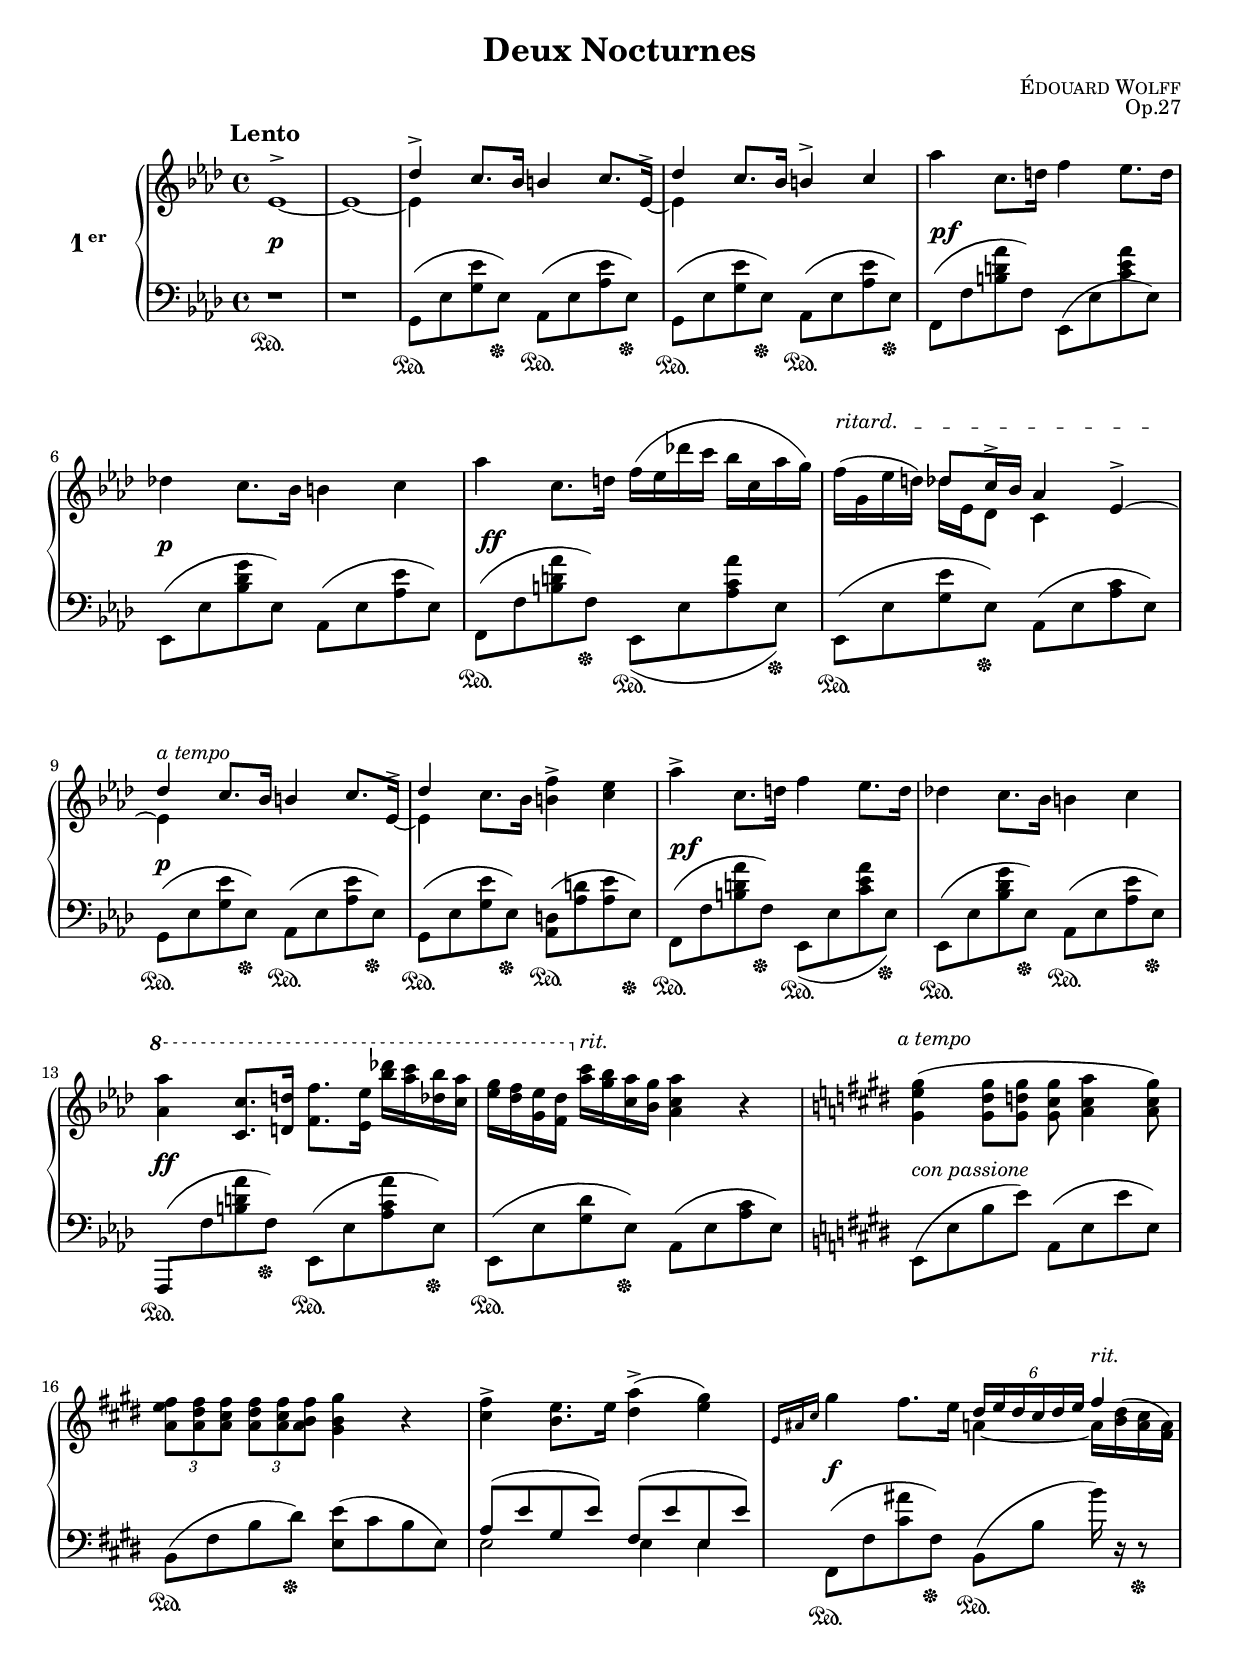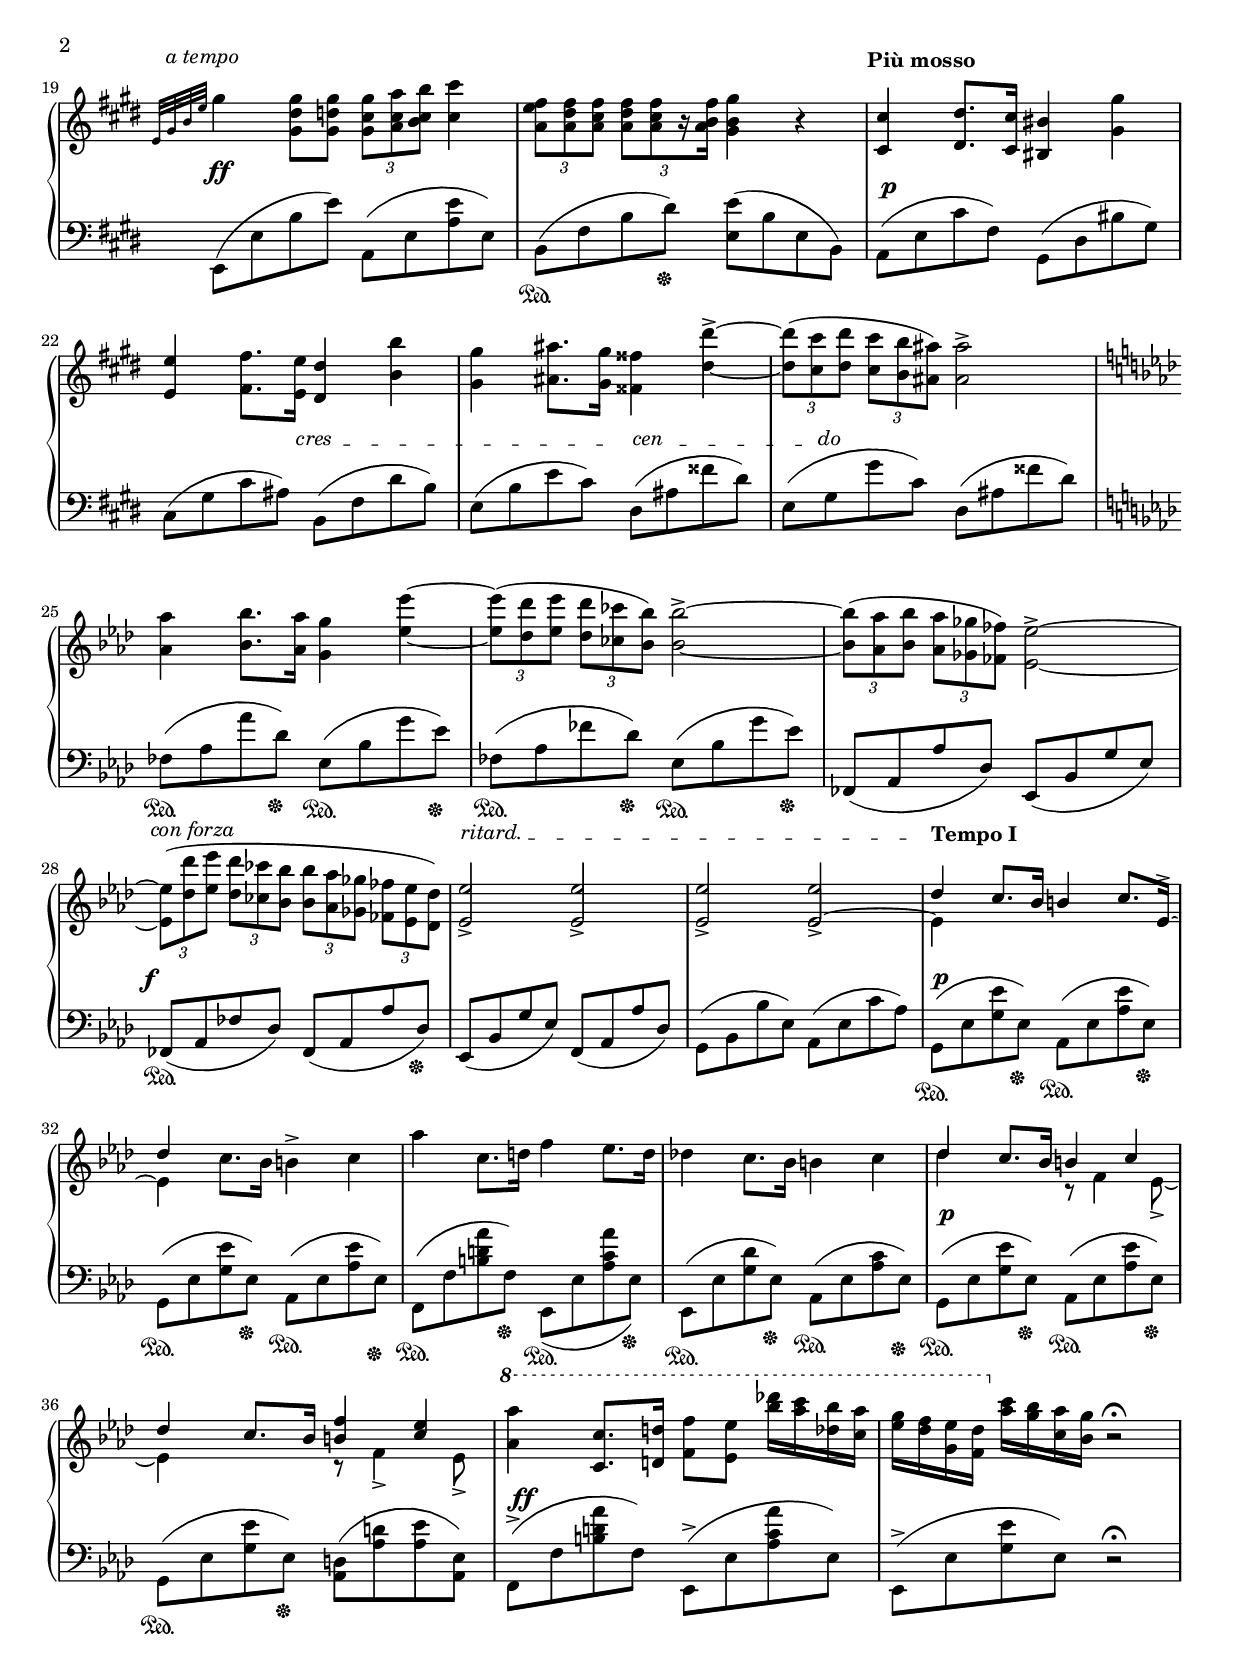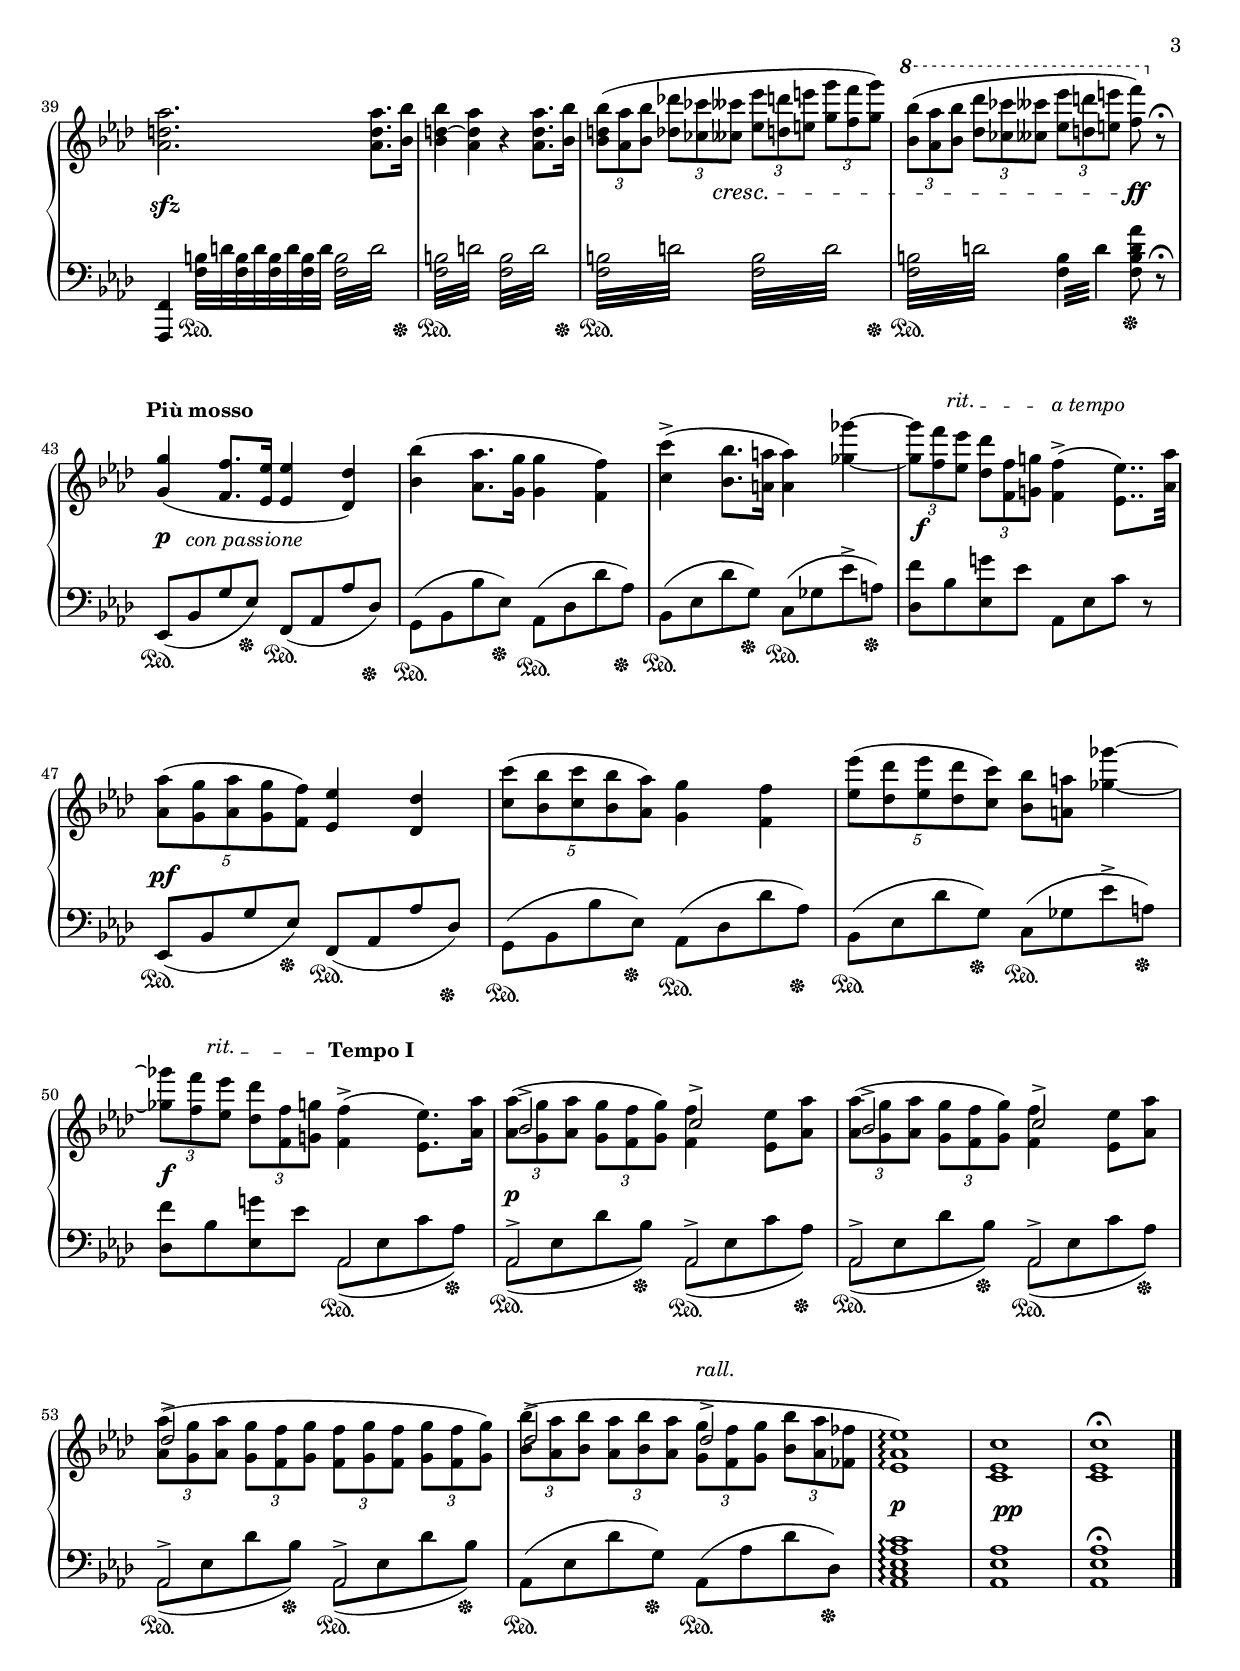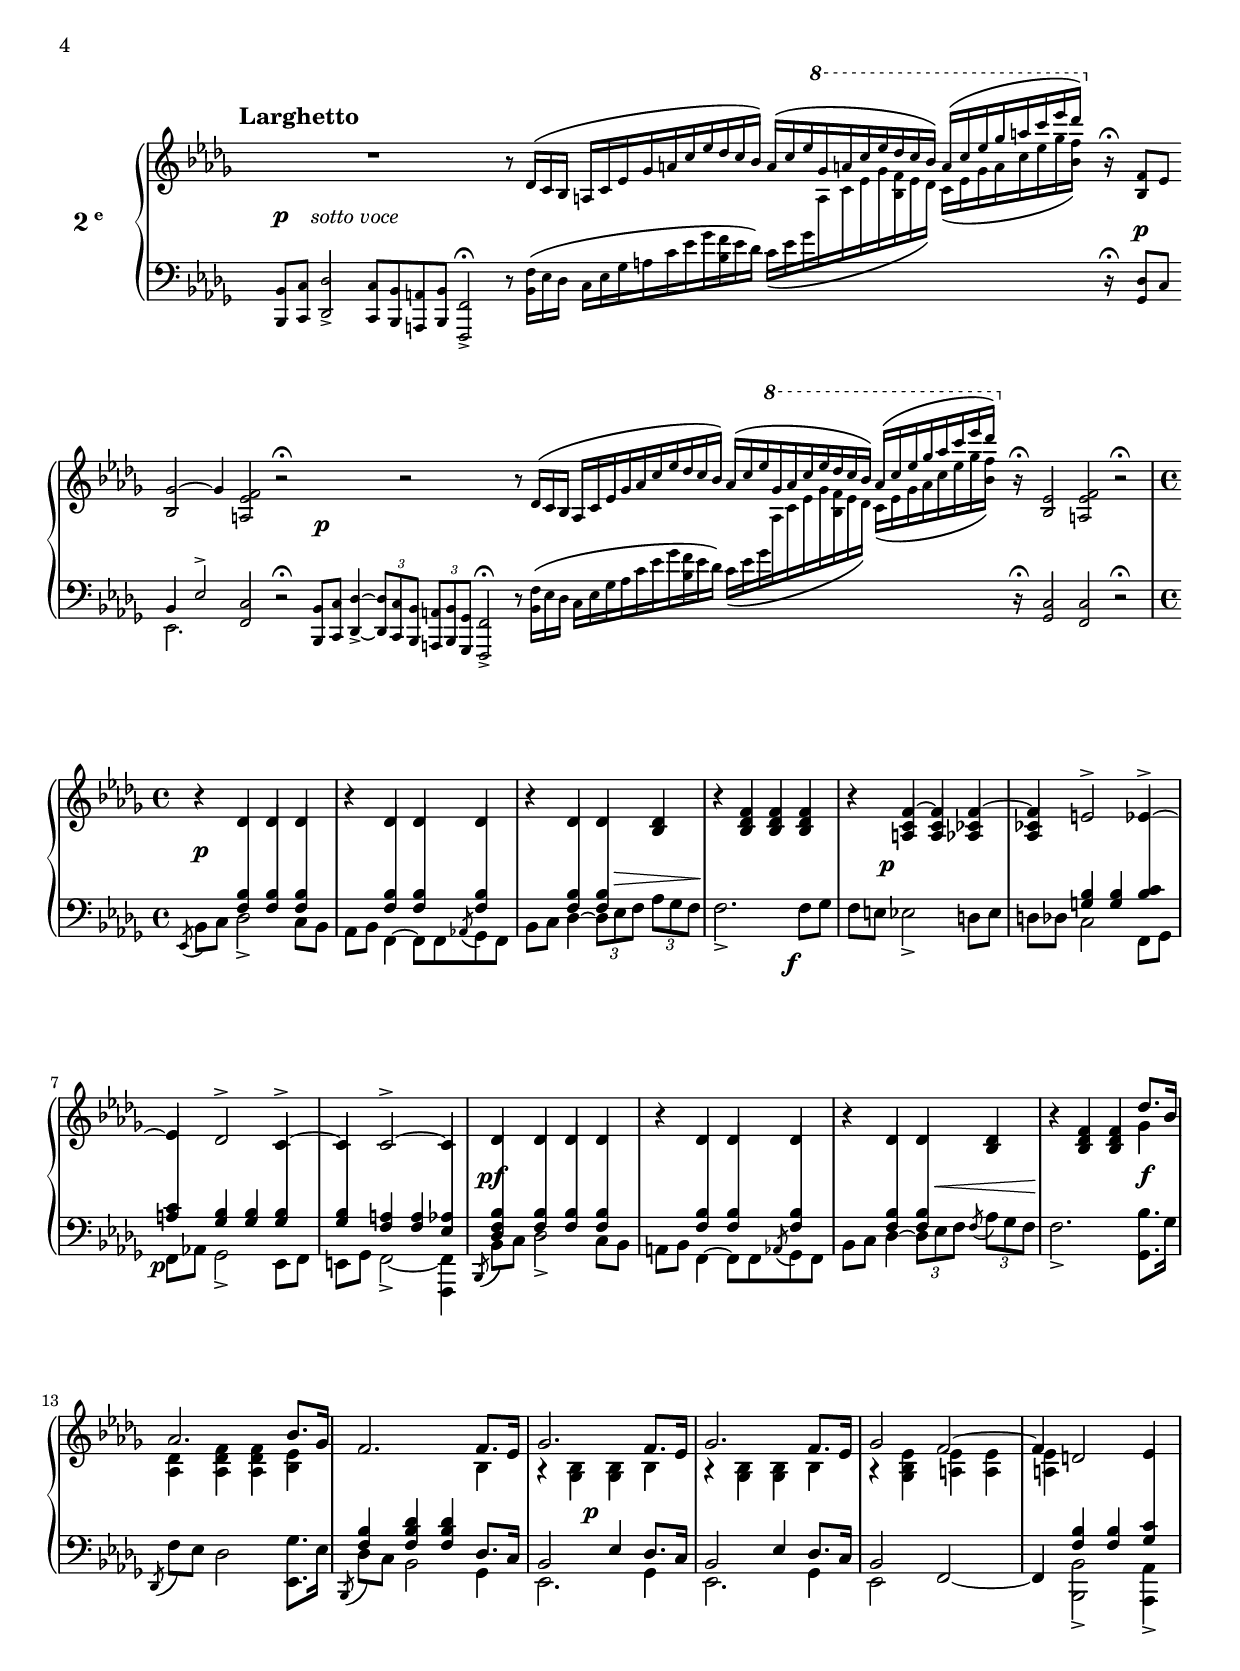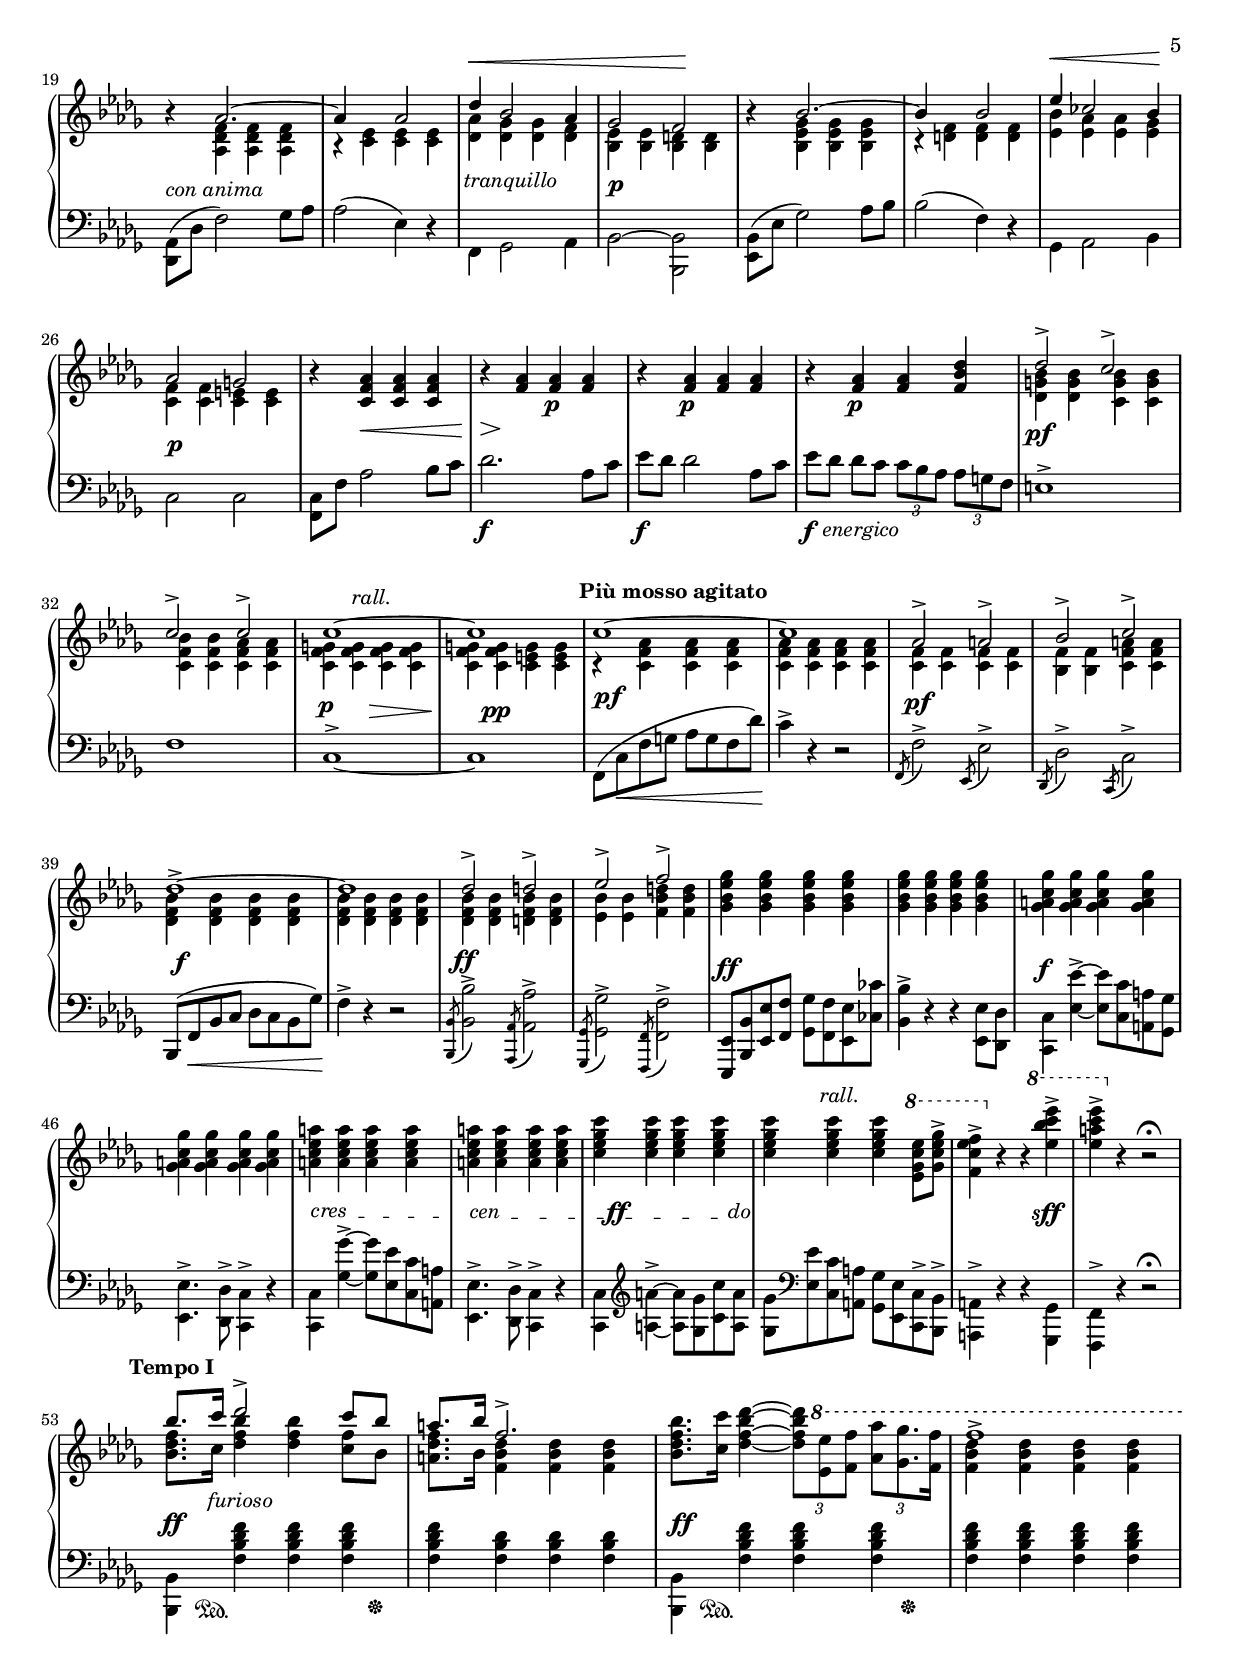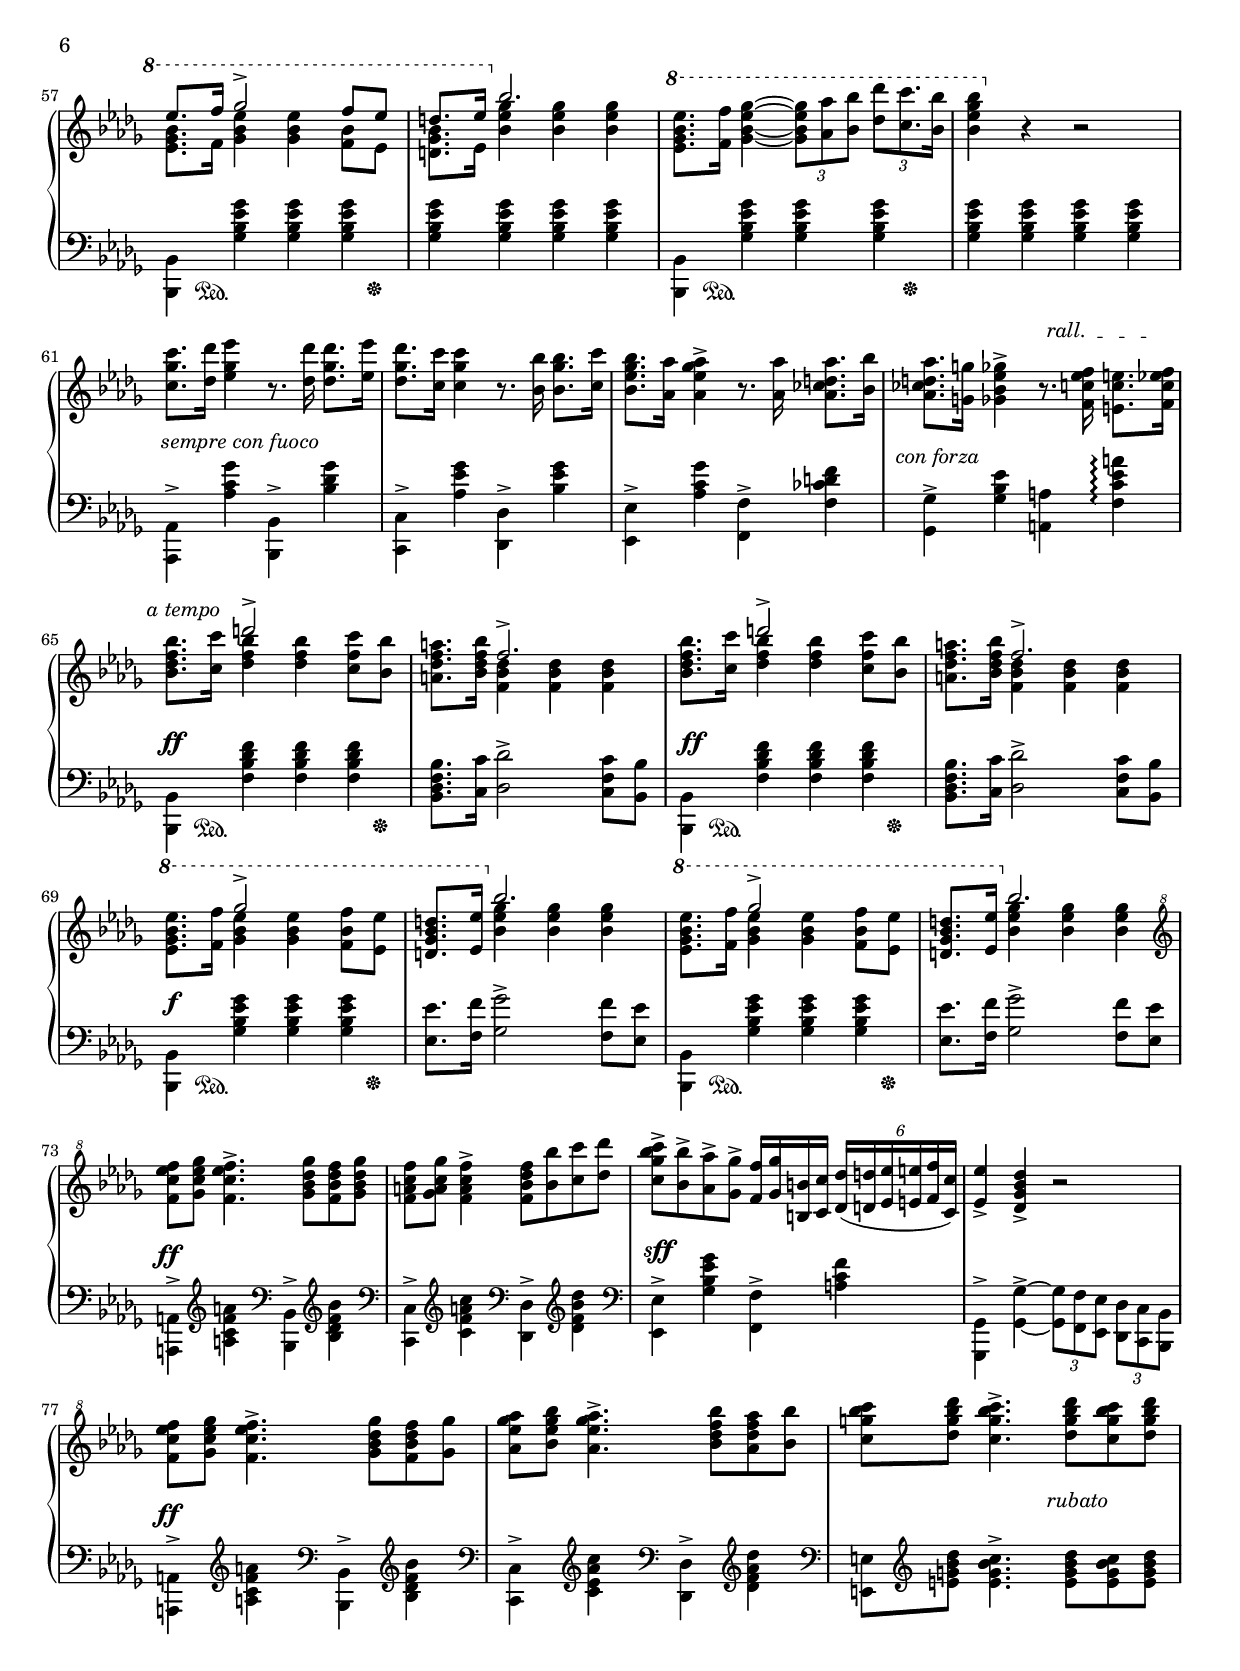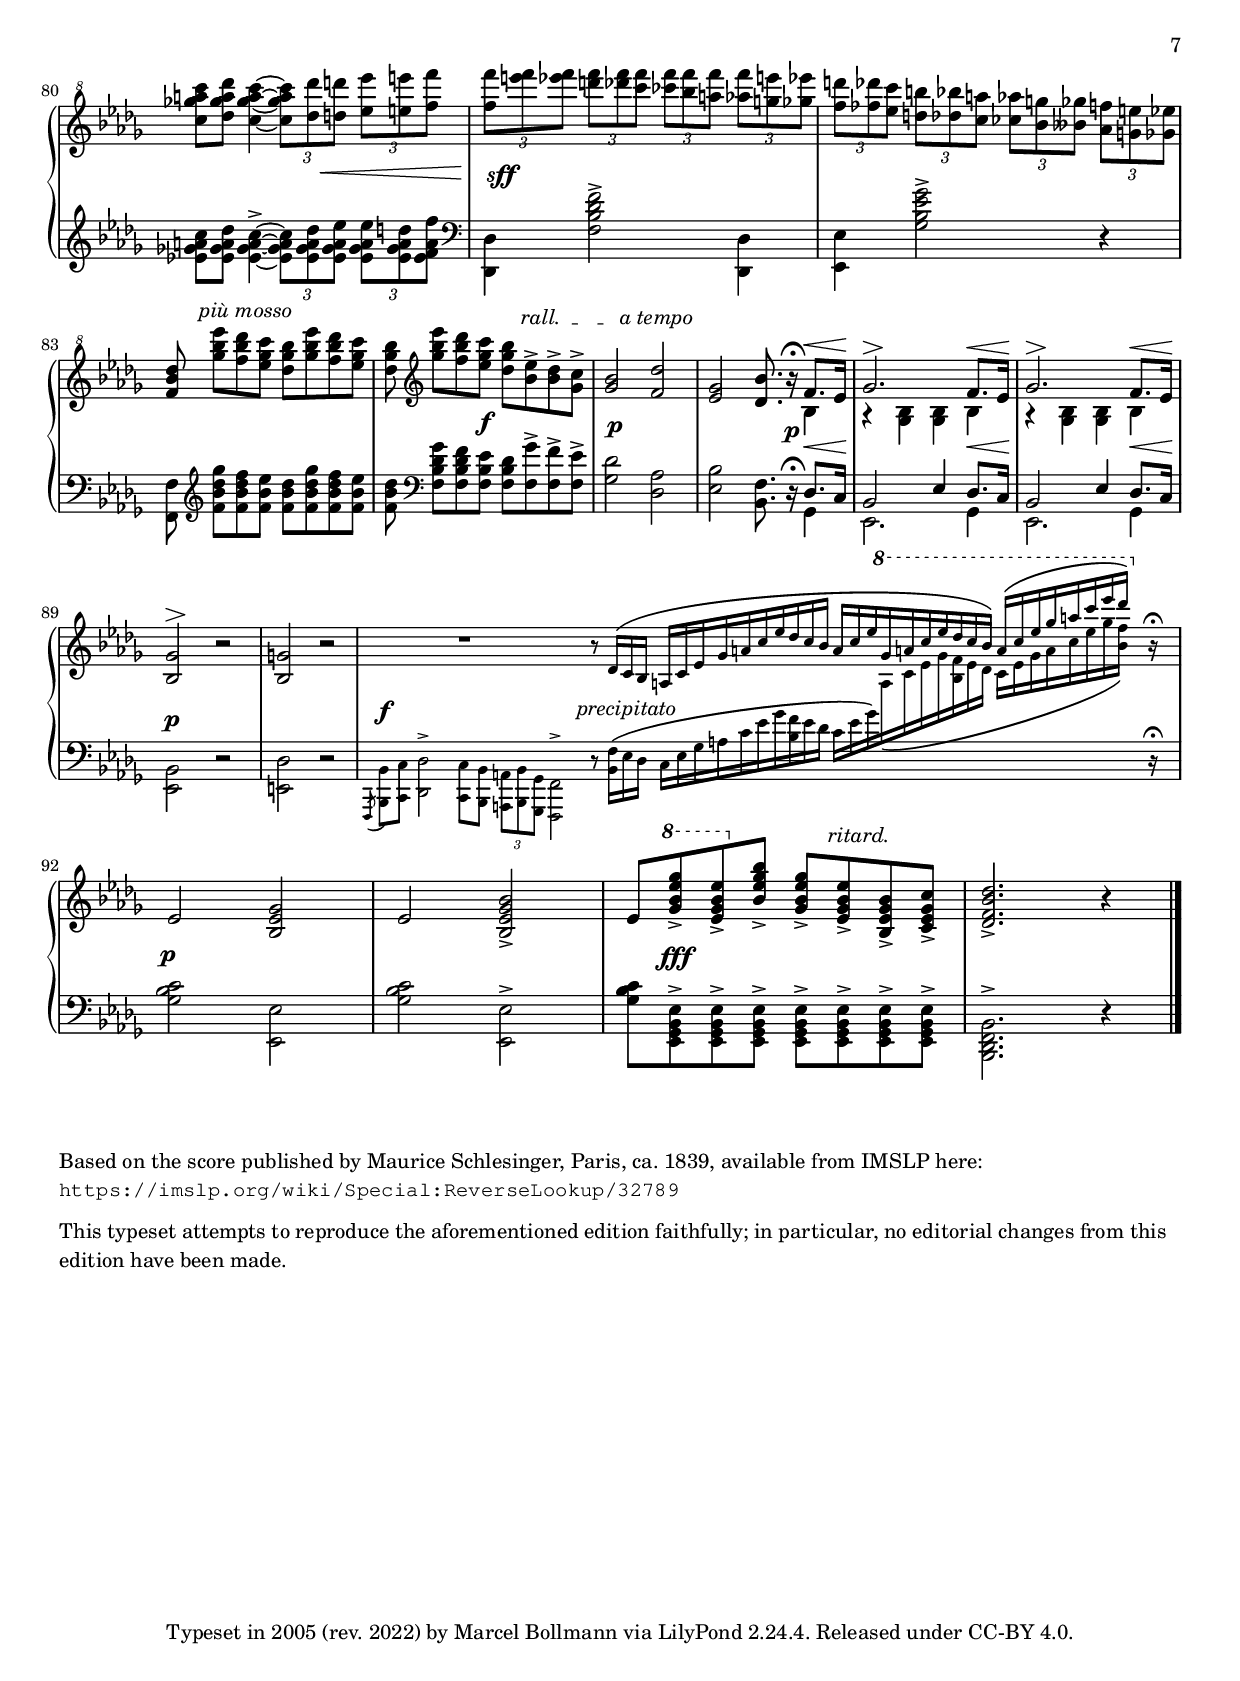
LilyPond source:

\version "2.23.4"

% NOTE: This piece was originally typeset in 2005 using LilyPond 2.6.0; it
% likely uses many layout hacks that are not good practice anymore in 2022...

#(set-global-staff-size 18)
#(set-default-paper-size "a4")
#(ly:set-option 'point-and-click #f)

\header {
  title = "Deux Nocturnes"
  composer = \markup { \caps { Édouard Wolff } }
  opus = "Op.27"
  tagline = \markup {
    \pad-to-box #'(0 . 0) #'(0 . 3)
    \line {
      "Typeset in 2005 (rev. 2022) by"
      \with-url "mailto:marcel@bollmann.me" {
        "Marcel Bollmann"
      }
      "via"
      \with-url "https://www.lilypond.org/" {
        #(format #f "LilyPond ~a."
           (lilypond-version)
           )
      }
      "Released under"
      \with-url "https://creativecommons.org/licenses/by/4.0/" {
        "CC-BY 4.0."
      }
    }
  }
}

\paper {
  ragged-last-bottom = ##t
  top-margin = 1\cm
  bottom-margin = 1.5\cm
}

\layout {
  \context {
    \PianoStaff
    \override StaffGrouper.staff-staff-spacing.padding = #2
    \override StaffGrouper.staff-staff-spacing.basic-distance = #12
  }
}

\version "2.23.4"

lento = \markup { \bold \large { Lento } }
piuMosso = \markup { \bold { Più mosso } }
tempoI = \markup { \bold { Tempo I } }
rit = \markup { \italic { rit. } }
aTempo = \markup { \italic { a tempo } }
rall = \markup { \italic { rall. } }
pf = #(make-dynamic-script "pf")

globalOne = {
  \key as \major
  \time 4/4
  s1*14
  \key e \major
  s1*10
  \key as \major
  s1*33
  \bar "|."
}

pedallingOne = {
  s1_\sustainOn s
  \repeat unfold 4 { s8_\sustainOn s s s_\sustainOff }
  s1*2
  \repeat unfold 3 { s8_\sustainOn s s s_\sustainOff }
  s2
  \repeat unfold 11 { s8_\sustainOn s s s_\sustainOff }
  s2 s1 s8_\sustainOn s s s_\sustainOff
  s2 s1 s8_\sustainOn s s s_\sustainOff s8_\sustainOn s s s_\sustainOff
  s1 s8_\sustainOn s s s_\sustainOff s2

  s1*4
  \repeat unfold 4 { s8_\sustainOn s s s_\sustainOff }
  s1 s8_\sustainOn s8*6 s8_\sustainOff
  s1*2
  \repeat unfold 11 { s8_\sustainOn s s s_\sustainOff }
  s2 s1*2
  s4 s_\sustainOn s s8. s16_\sustainOff

  s2._\sustainOn s8. s16_\sustainOff
  s2._\sustainOn s8. s16_\sustainOff
  s4_\sustainOn s2 s8_\sustainOff s
  \repeat unfold 6 { s8_\sustainOn s s s_\sustainOff }
  s1
  \repeat unfold 6 { s8_\sustainOn s s s_\sustainOff }
  s2
  \repeat unfold 9 { s8_\sustainOn s s s_\sustainOff }
  s1*3
}

dynamicsOne = {
  \once \override TextScript.extra-offset = #'(-4.0 . 1.0)
  \override DynamicText.extra-offset = #'(0 . -2.4)
  s1^\lento_\p
  s1*3
  \once \override DynamicText.extra-offset = #'(1.0 . -1.25)
  s1_\pf
  s1_\p
  \once \override DynamicText.extra-offset = #'(1.0 . -1.5)
  s1_\ff
  \textSpannerUp
  \once \override TextSpanner.bound-details.left.text = "ritard.   "
  \override TextSpanner.extra-offset = #'(0 . 1.2)
  s2..\startTextSpan s8\stopTextSpan
  \once \override DynamicText.extra-offset = #'(0 . -1.25)
  s1^\aTempo_\p s1
  \once \override DynamicText.extra-offset = #'(1.0 . -1.25)
  s1_\pf s1
  \once \override DynamicText.extra-offset = #'(0 . -1.25)
  s1_\ff
  s4 \once \override TextScript.extra-offset = #'(0 . 1.25) s2.^\rit
  << {\once \override TextScript.extra-offset = #'(-1.5 . 1.0) s1^\aTempo}
     \\ {\once \override TextScript.extra-offset = #'(0 . -1.15) s1_\markup{ \italic { con passione } } }
   >> s1*2
  \once \override DynamicText.extra-offset = #'(0 . -1.5)
  s2._\f
  \once \override TextScript.extra-offset = #'(0 . 1.2)
  s4^\rit
  \once \override TextScript.extra-offset = #'(-5.0 . 2.75)
  \once \override DynamicText.extra-offset = #'(0 . -1.5)
  s1^\aTempo_\ff s1
  \once \override TextScript.extra-offset = #'(-1.0 . 1.0)
  \once \override DynamicText.extra-offset = #'(0.75 . -2.4)
  s1^\piuMosso_\p
  \textSpannerDown
  s4 s8.
  \override TextSpanner.extra-offset = #'(0 . -1.6)
  \once \override TextSpanner.bound-details.left.text = "cres  "
  s16\startTextSpan s2
  s4 s8. s16\stopTextSpan
  \once \override TextSpanner.bound-details.left.text = "cen   "
  \once \override TextSpanner.bound-details.right.text = "   do"
  \override TextSpanner.extra-offset = #'(0 . -1.3)
  s2\startTextSpan
  s16 s8.\stopTextSpan s2. s1*3
  \once \override TextScript.extra-offset = #'(-1.0 . 0)
  \once \override DynamicText.extra-offset = #'(-1.8 . -2)
  s1_\f^\markup{ \italic { con forza } }
  \textSpannerUp
  \once \override TextSpanner.bound-details.left.text = "ritard. "
  \override TextSpanner.extra-offset = #'(0 . 2.0)
  s1\startTextSpan s2 s4 s8 s16 s16\stopTextSpan
  \once \override TextScript.extra-offset = #'(0 . 2.2)
  \once \override DynamicText.extra-offset = #'(0.5 . -2.4)
  s1_\p^\tempoI s1*3
  \once \override DynamicText.extra-offset = #'(0.5 . -2.0)
  s1_\p s1
  \once \override DynamicText.extra-offset = #'(1.0 . -1.5)
  s1_\ff s1
  s1_\sfz s1
  \crescTextCresc
  \override Hairpin.extra-offset = #'(-1.0 . -2.4)
  s4. s8\< s2 s2 s4
  \once \override DynamicText.extra-offset = #'(0 . 0)
  s4_\ff\!
  \once \override TextScript.extra-offset = #'(-1.25 . 1.5)
  s8^\piuMosso_\p
  \once \override TextScript.extra-offset = #'(-0.25 . -0.5)
  s2.._\markup{ \italic { con passione } } s1*2
  \once \override DynamicText.extra-offset = #'(0.5 . -1.1)
  s8_\f
  \once \override TextSpanner.bound-details.left.text = "rit. "
  \override TextSpanner.extra-offset = #'(0 . 2.0)
  s4\startTextSpan s16 s16\stopTextSpan
  \once \override TextScript.extra-offset = #'(0 . 2.75)
  s2^\aTempo
  \once \override DynamicText.extra-offset = #'(0 . -1.25)
  s1\pf
  s1*2
  \once \override DynamicText.extra-offset = #'(0 . -1.1)
  s8_\f
  \once \override TextSpanner.bound-details.left.text = "rit. "
  s4\startTextSpan s16 s16\stopTextSpan
  \once \override TextScript.extra-offset = #'(-1.0 . 2.75)
  s2^\tempoI
  s1_\p s1*2 s2
  \once \override TextScript.extra-offset = #'(0 . 2.0)
  s2^\rall
  s1_\p
  \once \override DynamicText.extra-offset = #'(1.0 . -2.0)
  s1_\pp
}

upperOne = \context Staff \relative c'{
  \context Voice = "i"

  << {\voiceTwo \tieDown es1^> ~ | es ~ | es4 s2. | \voiceOne des'4 c8. bes16 b4-> c4} \\
     {\voiceOne \tieDown s1*2 | des4-> c8. bes16 b4 c8. es,16-> ~ | \voiceTwo es4 s2.} >>

  as'4 c,8. d16 f4 es8. d16 \break | des!4 c8. bes16 b4 c4 |
  as'4 c,8. d16 \once \override Slur.height-limit = #5.0 \once \override Slur.ratio = #0.5 f( es des'! c bes c, as' g) |
  f( g, es' d)
  << {\voiceOne \tieDown des8 c16^> bes as4 s4 | des4 c8. bes16 b4 c8. es,16-> ~ | \voiceTwo es4} \\
     {\voiceTwo \tieDown des'16 es, des8 c4 \voiceOne es4-> ~ | \voiceTwo es4 s2. | \voiceOne des'4} >>
  c8. bes16 <b f'>4-> <c es> | as'4-> c,8. d16 f4 es8. d16 | des!4 c8. bes16 b4 c \break |
  \ottava #1
  <as' as'>4 <c c,>8. <d d,>16 <f f,>8. <es es,>16 <bes' des!> <as c> <bes des,> <as c,> |
  <g es> <f des> <es g,> <des f,> \ottava #0 <c as> <bes g> <as c,> <g bes,> <as c, as>4 r4 |
                                % [Modulation 1]
  <gis e gis,>4( <gis dis gis,>8 <gis d gis,> <gis cis, gis> <a cis, a>4 <gis cis, a>8) |
  \tupletSpan 4
  \tuplet 3/2 {<fis e a,>8 <fis dis a> <fis cis a> <fis dis a> <fis cis a> <fis b, a>} <gis b, gis>4 r4 |
  <fis cis>4-> <e b>8. e16 <dis a'>4->( <e gis>) | \grace {e,16[ ais cis]} gis'4 fis8. e16
  << {\voiceOne \tuplet 6/4 {dis16 e dis cis dis e} fis4} \\
     {\voiceTwo a,!4 ~ a16 <b dis>^( <a cis> <fis a>)} >> |
  \grace {e32[ gis b e]} gis4 <gis dis gis,>8 <gis d gis,>
  \tuplet 3/2 {<gis cis, gis> <a cis, a> <b cis, b>} <cis cis,>4 | \override TupletBracket.transparent = ##t
  \tuplet 3/2 { <fis, e a,>8 <fis dis a> <fis cis a> <fis dis a>[ <fis cis a> r16 <fis b, a>16] } <gis b, gis>4 r4 |
  <cis, cis,>4 <dis dis,>8. <cis cis,>16 <bis bis,>4 <gis' gis,> |
  <e e,> <fis fis,>8. <e e,>16 <dis dis,>4 <b' b,> |
  <gis gis,> <ais ais,>8. <gis gis,>16 <fisis fisis,>4 <dis' dis,>-> ~ |
  \tuplet 3/2 {<dis dis,>8( <cis cis,> <dis dis,> <cis cis,> <b b,> <ais ais,>)}
  <ais ais,>2-> |
                                % [Modulation 2]
  <as as,>4 <bes bes,>8. <as as,>16 <g g,>4 <es' es,> ~ | \stemDown
  \tuplet 3/2 {<es es,>8( <des des,> <es es,> <des des,> <ces ces,> <bes bes,>)} <bes bes,>2-> ~ |
  \tuplet 3/2 {<bes bes,>8( <as as,> <bes bes,> <as as,> <ges ges,> <fes fes,>)} <es es,>2-> ~ |
  \tuplet 3/2 {<es es,>8( <des des'> <es es'>
                <des des'> <ces ces'> <bes bes'> <bes bes'> <as as'> <ges ges'> <fes fes'> <es es'> <des des'>)} |
  \stemNeutral <es es'>2-> <es es'>2-> | <es es'>2->
  << {\voiceOne <es es'>2_> | des'4 c8. bes16 b4 c8. es,16-> ~ \break | \voiceTwo es4} \\
     {\voiceOne es2 ~ | \voiceTwo es4 s2. | \voiceOne des'4} >> c8. bes16 b4-> c |
  as'4 c,8. d16 f4 es8. d16 | des!4 c8. bes16 b4 c4 |
  << {\voiceOne des4 c8. bes16 b4 c4 | des4 c8. bes16 <b f'>4 <c es>} \\
     {\voiceTwo des4 s4 r8 f,4 es8-> ~ | es4 s4 r8 f4-> es8->} >> |
  \ottava #1
  <as' as'>4 <c c,>8. <d d,>16 <f f,>8 <es es,> <bes' des!>16 <as c> <bes des,> <as c,> |
  <g es> <f des> <es g,> <des f,> \ottava #0 <c as> <bes g> <as c,> <g bes,>
  r2^\fermata \break |
                                % [Tremolando]
  <as d, as>2. <as d, as>8. <bes bes,>16 | <bes d, bes>4 ~ <as d, as> r4 <as d, as>8. <bes bes,>16 |
  \tuplet 3/2 {<bes d, bes>8( <as as,> <bes bes,> <des! des,> <ces ces,> <ceses ceses,>
               <es es,> <d d,> <e e,> <g g,> <f f,> <g g,>)} |
  \once \override Staff.OttavaBracket.extra-offset = #'(0 . 0.25) \ottava #1
  \tuplet 3/2 {<bes bes,>8( <as as,> <bes bes,> <des des,> <ces ces,> <ceses ceses,>
                <es es,> <d d,> <e e,>} <f f,>) \ottava #0 r8^\fermata \break |
                                % [Più mosso]
  \stemUp <g,, g,>4_( <f f,>8. <es es,>16 <es es,>4 <des des,>) |
  \stemNeutral <bes' bes,>4^( <as as,>8. <g g,>16 <g g,>4 <f f,>) |
  <c' c,>4->^( <bes bes,>8. <a a,>16 <a a,>4) <ges' ges,> ~ |
  \tuplet 3/2 {<ges ges,>8 <f f,> <es es,> <des des,> <f, f,> <g! g,!>}
  <f f,>4->^( <es es,>8..) <as as,>32 | \revert TupletBracket.transparent \tupletSpan \default
  \tuplet 5/4 { <as as,>8( <g g,> <as as,> <g g,> <f f,>) } <es es,>4 <des des,> |
  \tuplet 5/4 { <c' c,>8( <bes bes,> <c c,> <bes bes,> <as as,>) } <g g,>4 <f f,> |
  \tuplet 5/4 { <es' es,>8( <des des,> <es es,> <des des,> <c c,>) } <bes bes,>8 <a a,> <ges' ges,>4 ~ |
  \override TupletBracket.transparent = ##t \tupletSpan 4
  \tuplet 3/2 { <ges ges,>8 <f f,> <es es,> <des des,> <f, f,> <g g,!> } <f f,>4->( <es es,>8.) <as as,>16 |
  << { bes,2^> c^> | bes^> c^> | des^> s | des^> des^> | s1 }
  \\ { \override TupletBracket.transparent = ##t \tupletSpan 4
       \tuplet 3/2 { <as' as,>8^( <g g,> <as as,> <g g,> <f f,> <g g,>) } <f f,>4 <es es,>8 <as as,> |
       \tuplet 3/2 { <as as,>8^( <g g,> <as as,> <g g,> <f f,> <g g,>) } <f f,>4 <es es,>8 <as as,> |
       \tuplet 3/2 { <as as,>8^( <g g,> <as as,> <g g,> <f f,> <g g,> <f f,> <g g,> <f f,> <g g,> <f f,> <g g,>) } |
       \tuplet 3/2 { <bes bes,>^( <as as,> <bes bes,> <as as,> <bes bes,> <as as,>
                     <g g,> <f f,> <g g,> <bes bes,> <as as,> <fes fes,> } |
       <es as, es>1)\arpeggio }
   >> |
  <c es, c>1 | <c es, c>^\fermata
                                % [FINE]
}


lowerOne = \context Staff \relative c{
  \context Voice = "ii"

  r1 | r1 |
  \override Slur.height-limit = #6.0 %\once \override Slur.ratio = #0.5
  g8( es' <g es'> es) as,( es' <as es'> es) |
  g,( es' <g es'> es) as,( es' <as es'> es) |
  f,( f' <b d as'> f) es,( es' <c' es as> es,) |
  es,( es' <bes' des g> es,) as,( es' <as es'> es) |
  f,( f' <b d as'> f) es,_( es' <as c as'> es) |
  es,( es' <g es'> es) as,( es' <as c> es) |
  g,( es' <g es'> es) as,( es' <as es'> es) |
  g,( es' <g es'> es) <d as>( <as' d> <as es'> es) |
  f,( f' <b d as'> f) es,_( es' <c' es as> es,) |
  es,( es' <bes' des g> es,) as,( es' <as es'> es) |
  \stemUp f,,( \stemDown f'' <b d as'> f) \stemNeutral es,( es' <as c as'> es) |
  es,( es' <g des'> es) as,( es' <as c> es) |
                                % [Modulation 1]
  e,( e' b' e) a,,( e' e' e,) | b( fis' b dis) <e e,>( cis b e,) |
  << {\voiceOne a8( e' gis, e') fis,( e' e, e')} \\ {\voiceTwo e,2 e4 e4} >> |
  fis,8( fis' <cis' ais'> fis,) b,( b' b'16) r16 r8 |
  e,,,8( e' b' e) a,,( e' <a e'> e) |	b( fis' b dis) <e e,>( b e, b) |
  a( e' cis' fis,) gis,( dis' bis' gis) | cis,( gis' cis ais) b,( fis' dis' b) |
  e,( b' e cis) dis,( ais' fisis' dis) | e,( gis gis' cis,) dis,( ais' fisis' dis) |
                                % [Modulation 2]
  fes,( as as' des,) es,( bes' g' es) | fes,( as fes' des) es,( bes' g' es) |
  fes,,( as as' des,) es,( bes' g' es) | fes,( as fes' des) fes,( as as' des,) |
  es,( bes' g' es) f,( as as' des,) | g,( bes bes' es,) as,( es' c' as) |
  g,( es' <g es'> es) as,( es' <as es'> es) |
  g,( es' <g es'> es) as,( es' <as es'> es) |
  f,( f' <b d as'> f) es,_( es' <as c as'> es) |
  es,( es' <g des'> es) as,( es' <as c> es) |
  g,( es' <g es'> es) as,( es' <as es'> es) |
  g,( es' <g es'> es) <d as>( <as' d> <as es'> <es as,>) |
  f,->( f' <b d as'> f) es,->( es' <as c as'> es) |
  es,->( es' <g es'> es) r2^\fermata |
                                % [Tremolando]
  <f, f,>4  <f' b>32[ d' <f, b> d' <f, b> d' <f, b> d'] \repeat "tremolo" 8 { <f, b>32 d'32 } |
  \repeat "tremolo" 8 { <f, b>32 d'32 } \repeat "tremolo" 8 { <f, b>32 d'32 } |
  \repeat "tremolo" 8 { <f, b>32 d'32 } \repeat "tremolo" 8 { <f, b>32 d'32 } |
  \repeat "tremolo" 8 { <f, b>32 d'32 } \repeat "tremolo" 4 { <f, b>32 d'32 }
  <f, b d as'>8 r^\fermata |
                                % [Più mosso]
  es,8( bes' g' es) f,( as as' des,) | g,( bes bes' es,) as,( des des' as) |
  bes,( es des' g,) c,( ges' es'-> a,) | <des, f'> bes' <es, g'!> es' as,, es' c' r |
  es,,( bes' g' es) f,( as as' des,) | g,( bes bes' es,) as,( des des' as) |
  \override Staff.NoteCollision.merge-differently-headed = ##t
  bes,( es des' g,) c,( ges' es'-> a,) | <des, f'> bes' <es, g'!> es' << { as,,2 } \\ { as8( es' c' as) } >> |
  << { as,2^> as^> | as^> as^> | as^> as^> }
     \\ { as8( es' des' bes) as,( es' c' as) | as,( es' des' bes) as,( es' c' as) | as,( es' des' bes) as,( es' des' bes) }
   >> |
  as,8( es' des' g,) as,( as' des des,) |
  <as c es as c>1\arpeggio |
  <as es' as> | <as es' as>^\fermata
                                % [FINE]

}

firstNocturne = \context PianoStaff
  <<
    \set PianoStaff.instrumentName = \markup { \number { 1 } \bold \larger \super "er" }
    \context Staff = "treble" <<
      \globalOne
      \clef violin
      \upperOne
      \dynamicsOne
    >>
    \context Staff = "bass" <<
      \globalOne
      \clef bass
      \lowerOne
      \pedallingOne
    >>
  >>

\version "2.23.4"

larghetto = \markup { \bold \large { Larghetto } }
piuMossoAgitato = \markup { \bold { Più mosso agitato } }
tempoI = \markup { \bold { Tempo I } }
rit = \markup { \italic { rit. } }
ritard = \markup { \italic { ritard. } }
aTempo = \markup { \italic { a tempo } }
sottoVoce = \markup { \italic { sotto voce } }
conAnima = \markup { \italic { con anima } }
tranquillo = \markup { \italic { tranquillo } }
energico = \markup { \italic { energico } }
rall = \markup { \italic { rall. } }
furioso = \markup { \italic { furioso } }
conForza = \markup { \italic { con forza } }
sempreConFuoco = \markup { \italic { sempre con fuoco } }
rubato = \markup { \italic { rubato } }
piuMosso = \markup { \italic { più mosso } }
precipitato = \markup { \italic { precipitato } }
pf = #(make-dynamic-script "pf")

skipTypeset = \set Score.skipTypesetting = ##t
typeset = \set Score.skipTypesetting = ##f

setCadenza = {
  \set fontSize = #-2
  \override Beam.beam-thickness = #'0.384
  \override Beam.space-function = #(lambda (beam mult) (* 0.6 (ly:beam::space-function beam mult)))
}
unsetCadenza = {
  \unset fontSize
  \revert Beam.beam-thickness
  \revert Beam.space-function
}
bassChords = {
  \change Staff="bass"
  \stemUp
  \override Stem.cross-staff = ##t
  \override Stem.length = #22
}
bassChordsEnd = {
  \change Staff="treble"
  \stemNeutral
  \revert Stem.length
}

globalTwo = {
  \key bes \minor
  \override Staff.TimeSignature.transparent = ##t
  \cadenzaOn
  s8*34
  \bar ""
  s8*56
  \bar "|"
  \revert Staff.TimeSignature.transparent
  \time 4/4
  s8*9
  \cadenzaOff
  \bar "|"
  \set Score.currentBarNumber = #2
  s1*89
  \cadenzaOn
  s8*32
  \bar "|"
  \cadenzaOff
  \set Score.currentBarNumber = #92
  s1*4
  \bar "|."
}

pedallingTwo = {
  s8*34 s8*56 s8*9 s1*51
                                % [Tempo I]
  \repeat unfold 4 { s8. s16_\sustainOn s2 s8 s\sustainOff s1 }
                                % [Page 4]
  s1*4
  \repeat unfold 4 { s8. s16_\sustainOn s2 s8 s\sustainOff s1 }
  s1*4
                                % [Page 5]
}

dynamicsTwo = {
                                % [Introduction]
  \override DynamicText.extra-offset = #'(0 . -2.4)
  \once \override TextScript.extra-offset = #'(-4.0 . 1.0)
  \once \override DynamicText.extra-offset = #'(0 . -2.65)
  s4_\p^\larghetto
  \once \override TextScript.extra-offset = #'(-1.0 . -2.65)
  s1_\sottoVoce s2
  s16*36
  \once \override TextScript.extra-offset = #'(0 . -1.65)
  s4_\p
  s2. s1
  \once \override DynamicText.extra-offset = #'(0.5 . -1.65)
  s4_\p
  s4 s1 s16*36 s2*3
                                % [Larghetto]
  s8 s1_\p
  \override Hairpin.extra-offset = #'(0 . -3.65)
  s s2 \tuplet 3/2 { s8 s\> s s s s\! }
  s2. \once \override DynamicText.extra-offset = #'(-1.5 . -12.0)
  s4_\f
  s4 \once \override DynamicText.extra-offset = #'(-2.25 . -1.6)
  s2._\p
  s1 \once \override DynamicText.extra-offset = #'(-1.5 . -12.5)
  s1_\p
  s1 \once \override DynamicText.extra-offset = #'(-0.65 . -2.4)
  s1_\pf
  \override Hairpin.extra-offset = #'(0 . -2.5)
  s s2 \tuplet 3/2 { s8 s\< s s s s\! }
  s2.
  s4_\f
                                % [Page 2]
  s1*2 s4. \once \override DynamicText.extra-offset = #'(0 . -3.4)
  s8_\p
  s2 s1*3
  \pageBreak
  \once \override TextScript.extra-offset = #'(0 . -2.4)
  s1_\conAnima
  s1
  << {\override Hairpin.extra-offset = #'(0 . 1.0)
      \once \override TextScript.extra-offset = #'(-0.5 . -2.75)
      s4^\<_\tranquillo s2. s2 s2\!}
     \\ {s1 \once \override DynamicText.extra-offset = #'(0.3 . -2.6)
         s2_\p s2}
   >>
  s1*2
  \override Hairpin.extra-offset = #'(0 . 1.0)
  s4^\< s2 s4\!
  \once \override DynamicText.extra-offset = #'(0.3 . -3.1)
  s1_\p
  \override Hairpin.extra-offset = #'(0 . -1.5)
  s4 s2_\< s8 s\!
  << {\once \override Hairpin.extra-offset = #'(0 . -2.5) s8\> s4.\! }
     \\ {\once \override DynamicText.extra-offset = #'(-0.5 . -11.5) s2_\f }
   >>
  \once \override DynamicText.extra-offset = #'(-0.25 . -0.2)
  s2_\p
  \once \override DynamicText.extra-offset = #'(-0.5 . -13.0)
  s4_\f
  \once \override DynamicText.extra-offset = #'(-0.25 . -0.2)
  s2._\p
  \once \override DynamicText.extra-offset = #'(-0.5 . -13.0)
  s8_\f
  \once \override TextScript.extra-offset = #'(-0.65 . -11.5)
  s8_\energico
  \once \override DynamicText.extra-offset = #'(-0.25 . -0.2)
  s2._\p
  \once \override DynamicText.extra-offset = #'(-0.5 . -2.4)
  s1_\pf
  s1
  \once \override DynamicText.extra-offset = #'(0 . -2.75)
  s4_\p
  \once \override Hairpin.extra-offset = #'(0 . -3.25)
  \once \override TextScript.extra-offset = #'(0 . 0.8)
  s4^\rall
  \once \override Hairpin.extra-offset = #'(0 . -3.25)
  s4_\> s4
  s4\!
  \once \override DynamicText.extra-offset = #'(0 . -3.25)
  s4_\pp
  s2
                                % [Più mosso agitato]
  << {\once \override TextScript.extra-offset = #'(-1.5 . 1.0) \once \override DynamicText.extra-offset = #'(0.7 . -2.4)
      s1^\piuMossoAgitato_\pf}
     \\ {s8 \once \override Hairpin.extra-offset = #'(0 . -12.5) s8_\< s2 s8 s\!}
   >>
  s1
  s_\pf s
  << {\once \override DynamicText.extra-offset = #'(0.5 . -2.4)	s1_\f}
     \\ {s8 \once \override Hairpin.extra-offset = #'(0 . -13.75) s8_\< s2 s8 s\!}
   >>
  s1
                                % [Page 3]
  \once \override DynamicText.extra-offset = #'(-0.5 . -2.0)
  s_\ff s
  s_\ff s
  s_\f s
  \textSpannerDown
  \once \override TextSpanner.bound-details.left.text = "cres  "
  \override TextSpanner.extra-offset = #'(0 . -1.2)
  s4\startTextSpan s2 s8. s16\stopTextSpan
  \once \override TextSpanner.bound-details.left.text = "cen  "
  \once \override TextSpanner.bound-details.right.text = "  do"
  \override TextSpanner.extra-offset = #'(0 . 1.2)
  s4\startTextSpan s2. \once \override DynamicText.extra-offset = #'(1.75 . -1.6)
  s4_\ff s2 s4\stopTextSpan s4
  \once \override TextScript.extra-offset = #'(-0.75 . 1.0)
  s2.^\rall
  s2.
  \once \override DynamicText.extra-offset = #'(0 . -2.1)
  s4_\sff
  s1
                                % [Tempo I]
  \once \override TextScript.extra-offset = #'(-4.0 . 0.0)
  s4^\tempoI_\ff
  \once \override TextScript.extra-offset = #'(-2.8 . -1.6)
  s2._\furioso s1
  \once \override DynamicText.extra-offset = #'(0.5 . -2.4)
  s_\ff s1*5
                                % [Page 4]
  \once \override TextScript.extra-offset = #'(-0.5 . -1.5)
  s1_\sempreConFuoco s1*2
  \once \override TextScript.extra-offset = #'(-3.0 . -1.5)
  s2_\conForza s8
  \textSpannerUp
  \once \override TextSpanner.bound-details.left.text = "rall.  "
  \override TextSpanner.extra-offset = #'(-2.5 . 1.8)
  s8\startTextSpan s8.. s32\stopTextSpan
  \once \override TextScript.extra-offset = #'(-2.0 . -1.5)
  s1^\aTempo_\ff s
  \once \override DynamicText.extra-offset = #'(0.5 . -2.4)
  s_\ff s
  \once \override DynamicText.extra-offset = #'(0 . -1.0)
  s_\f s1*3
  \once \override DynamicText.extra-offset = #'(0 . -1.2)
  s1_\ff s
  \once \override DynamicText.extra-offset = #'(0.65 . -2.0)
  s_\sff s
                                % [Page 5]
  \once \override DynamicText.extra-offset = #'(0.0 . -1.2)
  s_\ff s s4 s4.
  \once \override TextScript.extra-offset = #'(-2.0 . -2.2)
  s4._\rubato
  s2 s8
  \once \override Hairpin.extra-offset = #'(0.0 . -1.15)
  s\< s4
  \once \override DynamicText.extra-offset = #'(1.2 . -1.5)
  s1\!_\sff s s8
  \once \override TextScript.extra-offset = #'(-1.5 . 0.25)
  s4.^\piuMosso s2 s4.
  \once \override DynamicText.extra-offset = #'(0.0 . -0.75)
  s8_\f s
  \override TextSpanner.extra-offset = #'(-0.65 . 1.0)
  \once \override TextSpanner.bound-details.left.text = "rall.  "
  \once \override TextSpanner.bound-details.right.text = "   a tempo"
  s4.\startTextSpan
  \once \override DynamicText.extra-offset = #'(0.5 . -1.8)
  s1\stopTextSpan_\p s2 s8.
  s16_\p
  << {
    s8.^\< s16\!
    s8^\> s\! s2
    s8.^\< s16\!
    s8^\> s\! s2
    s8.^\< s16\!
    s8^\> s\! s2.
  } \\ {
    \override Hairpin.extra-offset = #'(0 . -2.5)
    s8._\< s16\!
    s2.
    s8._\< s16\!
    s2.
    s8._\< s16\!
    \once \override DynamicText.extra-offset = #'(0 . -2.85)
    s1_\p
  } >>
  s1
                                % [Quasi cadenza]
  \once \override DynamicText.extra-offset = #'(0 . -3.15)
  s2._\f s1
  \once \override TextScript.extra-offset = #'(-1.5 . -0.25)
  s8_\precipitato
  s16*34
                                % [Coda]
  s1_\p s s8
  \once \override DynamicText.extra-offset = #'(0 . -1.5)
  s4._\fff s8
  \once \override TextScript.extra-offset = #'(-1.0 . 1.0)
  s4.^\ritard
  s1
                                % [FINE]
}

upperTwo = \context Staff \relative c'{
  \context Voice = "i"

                                % [Introduction]
  \setCadenza
  s2. r1*1/4 s2.
  r8 des16[^\( c bes] \once \override Beam.positions = #'(2.0 . 5.0)
  a[ c es ges a c es des c bes]\) \stemUp \once \override Beam.positions = #'(4.35 . 3.25)
  a[^\( c es \ottava #1 ges a c es des c bes]\)
  \revert Beam.positions
  a[^\( c es ges a c es des]\) \ottava #0
  s r^\fermata s
  <f,,, bes,>8[ es] % |
  \tieUp <ges bes,>2 ~ ges4 <f es a,!>2 r^\fermata \tieNeutral
  s2 s8 r2*1/2 s8 s2
  r8 des16[^\( c bes] \once \override Beam.positions = #'(2.0 . 5.0)
  a[ c es ges a c es des c bes]\) \stemUp \once \override Beam.positions = #'(4.35 . 3.25)
  a[^\( c es \ottava #1 ges a c es des c bes]\)
  a[^\( c es ges a c es des]\) \ottava #0
  s r^\fermata s
  <es,,, bes>2 <f es a,!> r^\fermata \stemNeutral
  \unsetCadenza
                                % [Larghetto]
  s8 r4 << { des des des } \context Voice="bc" { \bassChords <bes f> <bes f> <bes f> } >> |
  r4 << { des des des } \context Voice="bc" { \bassChords <bes f> <bes f> <bes f> } >> |
  r4 << { des des <des bes> } \context Voice="bc" { \bassChords <bes f> <bes f> s } >> |
  r4 <bes des f> <bes des f> <bes des f> |
  r4 << { \voiceOne <a c> <a c> <as ces> | <as ces> } \\ { \voiceOne \tieUp f' ~ f f ~ | f } >>
  e2^> << { \tieUp es4^> ~ | es } \context Voice="bc" { \bassChords <c bes>4 | <c a> } >>
  des2^> << { \tieUp c4^> ~ | c c2^> ~ c4 } \context Voice="bc" { \bassChords <bes ges>4 | <bes ges> s2 <as es>4 } >> |
  << { des4 des des des } \context Voice="bc" { \bassChords <bes f des>4 <bes f> <bes f> <bes f> } >> |
  r4 << { des des des } \context Voice="bc" { \bassChords <bes f> <bes f> <bes f> } >> |
  r4 << { des des <des bes> } \context Voice="bc" { \bassChords <bes f> <bes f> s } >> |
  r4 <bes des f> <bes des f> << { des'8. bes16 } \\ { ges4 } >> |
                                % [Page 2]
  \voiceOne
  as2. bes8. ges16 |
  f2. f8. es16 |
  ges2. f8. es16 |
  ges2. f8. es16 |
  ges2 f ~ |
  f4 d2 es4 |
  \oneVoice r4 \voiceOne as2. ~ |
  as4 s as2 |
  des4 bes2 as4 |
  ges2 f |
  \oneVoice r4 \voiceOne bes2. ~ |
  bes4 s bes2 |
  es4 ces2 bes4 |
  as2 g |
  \oneVoice
  r4 <as f c> <as f c> <as f c> |
  r <as f> <as f> <as f> |
  r <as f> <as f> <as f> |
  r <as f> <as f> <des bes f> |
  \voiceOne
  des2^> c^> |
  c^> c^> |
  c1 ~ |
  c |
                                % [Più mosso agitato]
  c ~ |
  c |
  as2^> a^> |
  bes^> c^> |
  des1^> ~ |
  des |
                                % [Page 3]
  des2^> d^> |
  es^> f^> |
  \oneVoice
  <ges es bes ges>4 <ges es bes ges> <ges es bes ges> <ges es bes ges> |
  <ges es bes ges> <ges es bes ges> <ges es bes ges> <ges es bes ges> |
  <ges c, a ges> <ges c, a ges> <ges c, a ges> <ges c, a ges> |
  <ges c, a ges> <ges c, a ges> <ges c, a ges> <ges c, a ges> |
  <a es c a> <a es c a> <a es c a> <a es c a> |
  <a es c a> <a es c a> <a es c a> <a es c a> |
  <c ges es c> <c ges es c> <c ges es c>
  \once \override TextScript.extra-offset = #'(-1.0 . 4.75) <c ges es c> | %_\markup{ "(" " " " " ")" }
  \override Staff.OttavaBracket.extra-offset = #'(0 . 1.5)
  <c ges es c> <c ges es c> <c ges es c> \ottava #1 <es c ges es>8 <ges es c ges>-> |
  <f es c f,>4-> \ottava #0 r r \ottava #1 %\override OttavaBracket.extra-offset = #'(0 . 1.5)
  <es bes' c es>-> |
  <es a c es>-> \ottava #0 r r2^\fermata \break |
  \revert Staff.OttavaBracket.extra-offset
                                % [Tempo I]
  \tupletSpan 4
  \voiceOne
  bes8. c16 des2^> c8 bes |
  a8. bes16 f2.^> |
  \oneVoice
  \override Staff.OttavaBracket.extra-offset = #'(0 . 0.4)
  <bes f des bes>8. <c c,>16 <des bes f des>4 ~ \tuplet 3/2 { <des bes f des>8 \ottava #1 <es es,> <f f,>
	<as as,>8 <ges ges,>8. <f f,>16 } |
  \voiceOne
  f1^> \break |
  es8. f16 ges2^> f8 es |
  d8. es16 \ottava #0 bes2. |
  \revert Staff.OttavaBracket.extra-offset \ottava #1
  \oneVoice
  <es bes ges es>8. <f f,>16 <ges es bes ges>4 ~
  	\tuplet 3/2 { <ges es bes ges>8 <as as,> <bes bes,> <des des,> <c c,>8. <bes bes,>16 } |
  <bes ges es bes>4 \ottava #0 r r2 \break |
                                % [Page 4]
  <c, ges c,>8. <des des,>16 <es ges, es>4 r8. <des des,>16 <des ges, des>8. <es es,>16 |
  <des ges, des>8. <c c,>16 <c ges c,>4 r8. <bes bes,>16 <bes ges bes,>8. <c c,>16 |
  <bes ges es bes>8. <as as,>16 <as ges es as,>4-> r8. <as as,>16 <as d, ces as>8. <bes bes,>16 |
  <as d, ces as>8. <g g,>16 <ges es bes ges>4-> r8. <f es c f,>16 <e c e,>8. <f es c f,>16 \break |
  <bes f des bes>8. <c c,>16 \voiceOne d2^> \oneVoice <c f, c>8 <bes bes,> |
  <a f des a>8. <bes f des bes>16 \voiceOne f2.^> \oneVoice |
  <bes f des bes>8. <c c,>16 \voiceOne d2^> \oneVoice <c f, c>8 <bes bes,> |
  \override Staff.OttavaBracket.extra-offset = #'(0 . 0.4)
  <a f des a>8. <bes f des bes>16 \voiceOne f2.^> \oneVoice \break | \ottava #1
  <es' bes ges es>8. <f f,>16 \voiceOne ges2^> \oneVoice <f bes, f>8 <es es,> |
  <d bes ges d>8. <es es,>16 \ottava #0 \voiceOne bes2. \oneVoice | \ottava #1
  <es bes ges es>8. <f f,>16 \voiceOne ges2^> \oneVoice <f bes, f>8 <es es,> |
  <d bes ges d>8. <es es,>16 \ottava #0 \voiceOne bes2. \oneVoice \break | \clef "violin^8"
  \revert Staff.OttavaBracket.extra-offset
  <f' es c f,>8 <ges es c ges> <f es c f,>4.-> <ges des bes ges>8 <f des bes f> <ges des bes ges> |
  <f c a f> <ges c, a ges> <f c a f>4-> <f des bes f>8 <bes bes,> <c c,> <des des,> |
  <c bes ges c,>-> <bes bes,>-> <as as,>-> <ges ges,>-> <f f,>16 <ges ges,> <b, b,> <c c,>
  	\tuplet 6/4 { <des des,>( <d d,> <es es,> <e e,> <f f,> <c c,>) } |
  <es es,>4-> <des bes ges des>-> r2 \break |
                                % [Page 5]
  <f es c f,>8 <ges es c ges> <f es c f,>4.-> <ges des bes ges>8[ <f des bes f> <ges ges,>] |
  <as ges es as,> <bes ges es bes> <as ges es as,>4.-> <bes f des bes>8[ <as f des as> <bes bes,>] |
  <c bes g c,> <des bes g des> <c bes g c,>4.-> <des bes g des>8[ <c bes g c,> <des bes g des>] \break |
  <c a ges! c,> <des a ges des> <c a ges c,>4 ~ \tuplet 3/2 { <c a ges c,>8 <des des,> <d d,> <es es,>8 <e e,> <f f,> } |
  \override TupletBracket.transparent = ##t
  \tuplet 3/2 { <f f,>8 <f e> <f es> <f d> <f des> <f c> <f ces> <f bes,> <f a,> <f as,> <e g,> <es ges,> } |
  \tuplet 3/2 { <d f,> <des fes,> <c es,> <b d,> <bes des,> <a c,> <as ces,> <g bes,> <ges beses,> <f as,> <e g,> <es ges,> } \break |
  <des bes f>8 <ges bes es>[ <f bes des> <es ges c>] <des ges bes> <ges bes es> <f bes des> <es ges c> |
  <des ges bes> \clef violin <es bes ges>[ <des bes f> <c ges es>] <bes ges des> <es, bes>-> <des bes>-> <c ges>-> |
  \revert TupletBracket.transparent
                                % [Tempo I]
  <bes ges>2 <des f,> |
  <ges, es> <bes des,>8. r16^\fermata \voiceOne f8. es16 |
  ges2. f8. es16 |
  ges2. f8. es16 | \oneVoice
  <ges bes,>2 r |
  <g bes,> r |
                                % [Quasi Cadenza]
  \setCadenza
  s2. r1*1/4 s2.
  r8 des16[^\( c bes] \once \override Beam.positions = #'(2.0 . 5.0)
  a[ c es ges a c es des c bes] \stemUp \once \override Beam.positions = #'(4.35 . 3.25)
  a[ c es \ottava #1 ges a c es des c bes]\)
  \revert Beam.positions
  a[^\( c es ges a c es des]\) \ottava #0
  s r^\fermata s
  \unsetCadenza \break
                                % [Coda]
  es,,,2 <ges es bes> |
  es <bes es ges bes>-> |
  es8 \ottava #1 <ges' bes es ges>-> <es ges bes es>-> \ottava #0 <bes es ges bes>->
  <ges bes es ges>-> <es ges bes es>-> <bes es ges bes>-> <c es ges c>-> |
  <des f bes des>2.-> r4 |
                                % [FINE]

}

upperSecondTwo = \context Staff \relative c'{
  \context Voice = "iii"

  s8*99 s1*11
                                % [Page 2]
  \voiceTwo
  <des as>4 <f des as> <f des as> <es bes> |
  \change Staff="bass" \stemUp <bes f>4 <des bes f> <des bes f> \change Staff="treble" \stemDown bes \stemNeutral \voiceTwo |
  r4 <bes ges> <bes ges> bes |
  r4 <bes ges> <bes ges> bes |
  r4 <es bes ges> <es a,> <es a,> |
  <es a,>	\change Staff="bass" \stemUp <bes f> <bes f> \bassChords <c ges> \stemNeutral \change Staff="treble" \bassChordsEnd |
  \voiceTwo
  s4 <f des as> <f des as> <f des as> |
  r <es c> <es c> <es c> |
  <as des,> <ges des> <ges des> <f des> |
  <es bes> <es bes> <d bes> <d bes> |
  s <ges es bes> <ges es bes> <ges es bes> |
  r <f d> <f d> <f d> |
  <bes es,> <as es> <as es> <ges es> |
  <f c> <f c> <e c> <e c> |
  s1*4 |
  <des g bes>4 <des g bes> <c g' bes> <c g' bes> |
  <c f bes> <c f bes> <c f as> <c f as> |
  <c f g> <c f g> <c f g> <c f g> |
  <c f g> <c f g> <c e g> <c e g> |
                                % [Più mosso agitato]
  r <c f as> <c f as> <c f as> |
  <c f as> <c f as> <c f as> <c f as> |
  <c f> <c f> <c f> <c f> |
  <bes f'> <bes f'> <c f a> <c f a> |
  <des f bes> <des f bes> <des f bes> <des f bes> |
  <des f bes> <des f bes> <des f bes> <des f bes> |
                                % [Page 3]
  <des f bes> <des f bes> <d f bes> <d f bes> |
  <es bes'> <es bes'> <f bes d> <f bes d> |
  s1*10
                                % [Tempo I]
  <bes des f>8. c16 <des f bes>4 <des f bes> <c f>8 bes |
  <a des f>8. bes16 <f bes des>4 <f bes des> <f bes des> |
  s1 |
  <f' bes des>4 <f bes des> <f bes des> <f bes des> |
  <es ges bes>8. f16 <ges bes es>4 <ges bes es> <f bes>8 es |
  <d ges bes>8. es16 <bes es ges>4 <bes es ges> <bes es ges> |
  s1*2 |
                                % [Page 4]
  s1*4 |
  s4 <des f bes> <des f bes> s |
  s4 <des bes f> <des bes f> <des bes f> |
  s4 <des f bes> <des f bes> s |
  s4 <des bes f> <des bes f> <des bes f> |
  s4 <ges bes es> <ges bes es> s |
  s4 <ges es bes> <ges es bes> <ges es bes> |
  s4 <ges bes es> <ges bes es> s |
  s4 <ges es bes> <ges es bes> <ges es bes> |
  s1*4 |
                                % [Page 5]
  s1*8 |
                                % [Tempo I]
  s1 s2. bes,,4 |
  r <bes ges> <bes ges> bes |
  r <bes ges> <bes ges> bes |
  s1*2
                                % [Quasi Cadenza]
  s8*32
                                % [Coda]
  s1*4
                                % [FINE]
}


lowerTwo = \context Staff \relative c{
  \context Voice = "ii"

                                % [Introduction]
  \setCadenza
  <bes bes,>8[ <c c,>] <des des,>2-> <c c,>8[ <bes bes,> <a a,> <bes bes,>] <f f,>2->^\fermata
  r8 <bes f'>16[\( es des] \once \override Beam.positions = #'(-3.0 . 0.2)
  c[ es ges a c es ges <f bes,> es des]\) %\once \override Beam.positions = #'(0.0 . 6.0)
  \stemDown c[_\( es ges \change Staff="treble" a c es ges <f bes,> es des]\)
  c[_\( es ges a c es ges <f bes,>]\)
  \change Staff="bass" \stemNeutral s r^\fermata s
  <des,,, ges,>8[ c] % |
  << { \setCadenza bes4 es2^> } \\ { \setCadenza es,2. } >> <f c'>2 r^\fermata
  <bes bes,>8[ <c c,>] <des des,>4-> ~ \tuplet 3/2 { <des des,>8[ <c c,> <bes bes,>] }
  \tuplet 3/2 { <a! a,!>8[ <bes bes,> <ges ges,>] } <f f,>2->^\fermata
  r8 <bes f'>16[\( es des] \once \override Beam.positions = #'(-3.0 . 0.2)
  c[ es ges a c es ges <f bes,> es des]\) % \once \override Beam.positions = #'(0.0 . 6.0)
  \stemDown c[_\( es ges \change Staff="treble" a c es ges <f bes,> es des]\)
  c[_\( es ges a c es ges <f bes,>]\)
  \change Staff="bass" \stemNeutral s r^\fermata s
  <c,,, ges>2 <c f,> r^\fermata
  \unsetCadenza
                                % [Larghetto]
  \tupletSpan 4 s8
  \acciaccatura { \stemUp es,8 \stemDown } bes'8[ c] des2_> c8[ bes] |
  a bes f4 ~ f8 f \acciaccatura { \stemUp as8 \stemDown } ges8 f |
  bes c des4 ~ \tuplet 3/2 { des8 es f as ges f } |
  f2._> f8 ges |
  f e es2_> d8 es |
  d des << { <g bes>4 <g bes> } \\ { c,2 } >> f,8 ges |
  f as! << { <ges' bes>4 <ges bes> } \\ { ges,2_> } >> es8 f |
  e ges << { <f' a>4 <f a> s } \\ { f,2_> ~ <f f,>4 } >> |
  \acciaccatura { \stemUp bes,8 \stemDown } bes'8 c des2_> c8 bes |
  a bes f4 ~ f8 f \acciaccatura { \stemUp as8 \stemDown } ges8 f |
  bes c des4 ~ \tuplet 3/2 { des8 es f } \acciaccatura { \stemUp f8 \stemDown } \tuplet 3/2 { as8 ges f } |
  f2._> <bes ges,>8. ges16 |
                                % [Page 2]
  \acciaccatura { \stemUp des,8 \stemDown } f'8 es des2 <ges es,>8. es16 |
  \acciaccatura { \stemUp bes,8 \stemDown } des'8 c bes2 << { des8. c16 } \\ { ges4 } >> |
  << { bes2 es4 des8. c16 } \\ { es,2. ges4 } >> |
  << { bes2 es4 des8. c16 } \\ { es,2. ges4 } >> |
  << { bes2 } \\ { es,2 } >> \stemUp f2 ~ |
  f4 \stemDown <bes bes,>2_> <as as,>4_> |
  <as des,>8( des \stemNeutral f2) ges8 as |
  as2( es4) r |
  f, ges2 as4 | \tieUp
  bes2 ~ <bes bes,> | \tieNeutral
  \stemDown <bes es,>8( es \stemNeutral ges2) as8 bes |
  bes2( f4) r |
  ges,4 as2 bes4 |
  c2 c |
  \stemDown <c f,>8 f \stemNeutral as2 bes8 c |
  des2. as8 c |
  es des des2 as8 c |
  es[ des] des[ c] \tuplet 3/2 { c8 bes as as g f } |
  e1-> |
  f |
  c-> ~ |
  c |
                                % [Più mosso agitato]
  f,8( c' f g as g f des') |
  c4-> r r2 |
  \acciaccatura { \stemUp f,,8 \stemDown } f'2-> \acciaccatura { \stemUp es,8 \stemDown } es'2-> |
  \acciaccatura { \stemUp des,8 \stemDown } des'2-> \acciaccatura { \stemUp c,8 \stemDown } c'2-> |
  \stemUp bes,8( f' bes c \stemDown des c bes ges') | \stemNeutral
  f4-> r r2 |
                                % [Page 3]
  \acciaccatura { \stemUp <bes, bes,>8 \stemDown } <bes bes'>2-> \acciaccatura { \stemUp <as as,>8 \stemDown } <as as'>2-> |
  \acciaccatura { \stemUp <ges ges,>8 \stemDown } <ges ges'>2-> \acciaccatura { \stemUp <f f,>8 \stemDown } <f f'>2-> |
  \stemUp <es es,>8 <bes' bes,> <es es,> <f f,> \stemDown <ges ges,> <f f,> <es es,> <ces' ces,> | \stemNeutral
  <bes bes,>4-> r r <es, es,>8 <des des,> |
  <c c,>4 <es' es,>-> ~ <es es,>8 <c c,> <a a,> <ges ges,> |
  <es es,>4.-> <des des,>8-> <c c,>4-> r |
  <c c,>4 <ges'' ges,>-> ~ <ges ges,>8 <es es,> <c c,> <a a,> |
  <es es,>4.-> <des des,>8-> <c c,>4-> r |
  <c c,>4 \clef violin <a'' a,>-> ~ <a a,>8 <ges ges,> <c c,> <a a,> |
  <ges ges,> \clef bass <es es,> <c c,> <a a,> <ges ges,> <es es,> <c c,>-> <bes bes,>-> |
  <a a,>4-> r r <ges ges,> |
  <f f,>-> r r2^\fermata |
                                % [Tempo I]
  <bes bes,>4 <f' bes des f> <f bes des f> <f bes des f> |
  <f bes des f> <f bes des> <f bes des> <f bes des> |
  <bes, bes,> <f' bes des f> <f bes des f> <f bes des f> |
  <f bes des f> <f bes des f> <f bes des f> <f bes des f> |
  <bes, bes,> <ges' bes es ges> <ges bes es ges> <ges bes es ges> |
  <ges bes es ges> <ges bes es ges> <ges bes es ges> <ges bes es ges> |
  <bes, bes,> <ges' bes es ges> <ges bes es ges> <ges bes es ges> |
  <ges bes es ges> <ges bes es ges> <ges bes es ges> <ges bes es ges> |
                                % [Page 4]
  <as, as,>4-> <as' c ges'> <bes, bes,>-> <bes' des ges> |
  <c, c,>-> <as' es' ges> <des, des,>-> <bes' es ges> |
  <es, es,>-> <as c ges'> <f f,>-> <f ces' d f> |
  <ges ges,>-> <ges bes es> <a a,> <f c' es a>\arpeggio |
  <bes, bes,> <f' bes des f> <f bes des f> <f bes des f> |
  <bes f des bes>8. <c c,>16 <des des,>2-> <c f, c>8 <bes bes,> |
  <bes, bes,>4 <f' bes des f> <f bes des f> <f bes des f> |
  <bes f des bes>8. <c c,>16 <des des,>2-> <c f, c>8 <bes bes,> |
  <bes, bes,>4 <ges' bes es ges> <ges bes es ges> <ges bes es ges> |
  <es es'>8. <f f'>16 <ges ges'>2-> <f f'>8 <es es'> |
  <bes bes,>4 <ges' bes es ges> <ges bes es ges> <ges bes es ges> |
  <es es'>8. <f f'>16 <ges ges'>2-> <f f'>8 <es es'> |
  <a, a,>4-> \clef violin <a' c f a> \clef bass <bes, bes,>-> \clef violin <bes' des f bes> |
  \clef bass <c, c,>-> \clef violin <c' f a c> \clef bass <des, des,>-> \clef violin <des' f bes des> |
  \clef bass <es, es,>-> <ges bes es ges> <f f,>-> <a c f> |
  <ges, ges,>-> <ges' ges,>-> ~ \tuplet 3/2 { <ges ges,>8 <f f,> <es es,> <des des,> <c c,> <bes bes,> } |
                                % [Page 5]
  <a a,>4-> \clef violin <a' c f a> \clef bass <bes, bes,>-> \clef violin <bes' des f bes> |
  \clef bass <c, c,>-> \clef violin <c' es as c> \clef bass <des, des,>-> \clef violin <des' f as des> |
  \clef bass <e, e,>8 \clef violin <e' g bes des> <e g bes c>4.-> <e g bes des>8[ <e g bes c> <e g bes des>] |
  <es! ges! a c> <es ges a des> <es ges a c>4-> ~ \tuplet 3/2 { <es ges a c>8 <es ges a des> <es ges a es'>
                                                                <es ges a es'>8 <es ges a d> <es f a f'> } |
  \once \override TupletBracket.transparent = ##t
  \clef bass <des, des,>4 <f bes des f>2-> <des des,>4 |
  <es es,> <ges bes es ges>2-> r4 |
  <f f,>8 \clef violin <f' bes des ges>[ <f bes des f> <f bes es>] <f bes des> <f bes des ges> <f bes des f> <f bes es> |
                                         <f bes des> \clef bass <f, bes des ges>[ <f bes des f> <f bes es>] <f bes des> <f ges'>-> <f f'>-> <f es'>-> |
                                % [Tempo I]
  <ges des'>2 <as des,> |
  <es bes'> <bes f'>8. r16^\fermata << { des8. c16 } \\ { ges4 } >> |
  << { bes2 es4 des8. c16 } \\ { es,2. ges4 } >> |
  << { bes2 es4 des8. c16 } \\ { es,2. ges4 } >> |
  <es bes'>2 r |
  <e des'> r |
                                % [Quasi Cadenza]
  \setCadenza
  \acciaccatura { f,8 } <bes bes'>8[ <c c'>] <des des'>2-> <c c'>8[ <bes bes'>]
  \tuplet 3/2 { <a a'>8[ <bes bes'> <ges ges'>] } <f f'>2->
  r8 <bes' f'>16[^\( es des] \once \override Beam.positions = #'(-3.0 . 0.2)
  c[ es ges a c es ges <f bes,> es des] \once \override Beam.positions = #'(0.0 . 6.0)
  c[ es ges\) \change Staff="treble" \stemDown \override PhrasingSlur.positions = #'(-8.0 . -3.0)
  a_\( c es ges <f bes,> es des] c[ es ges a c es ges <f bes,>]\)
  \change Staff="bass" \stemNeutral s r^\fermata s
  \unsetCadenza
                                % [Coda]
  <c,, bes ges>2 <es, es,> |
  <ges bes c> <es es,>-> |
  <ges bes c>8 <es bes ges es>-> <es bes ges es>-> <es bes ges es>->
  <es bes ges es>-> <es bes ges es>-> <es bes ges es>-> <es bes ges es>-> |
  <bes f des bes>2.-> r4 |
                                % [FINE]
}

secondNocturne = \context PianoStaff
  <<
    \set PianoStaff.instrumentName = \markup { \number { 2 } \bold \larger \super "e" }
    \context Staff = "treble" <<
      \globalTwo
      \clef violin
      \upperTwo
      \upperSecondTwo
      \dynamicsTwo
    >>
    \context Staff = "bass" <<
      \globalTwo
      \clef bass
      \lowerTwo
      \pedallingTwo
    >>
  >>


\score {
  \firstNocturne
}
\score {
  \header {
    opus = " "
  }
  \secondNocturne
}

\markuplist \wordwrap-lines {
  \vspace #3
  "Based on the score published by Maurice Schlesinger, Paris, ca. 1839, available from IMSLP here:"

  \override #'(font-family . typewriter) {
    \with-url
    "https://imslp.org/wiki/Special:ReverseLookup/32789"
    "https://imslp.org/wiki/Special:ReverseLookup/32789"
  }
}

\markuplist \wordwrap-lines {
  \vspace #1
  This typeset attempts to reproduce the aforementioned edition faithfully; in particular, no editorial changes from this edition have been made.
}
